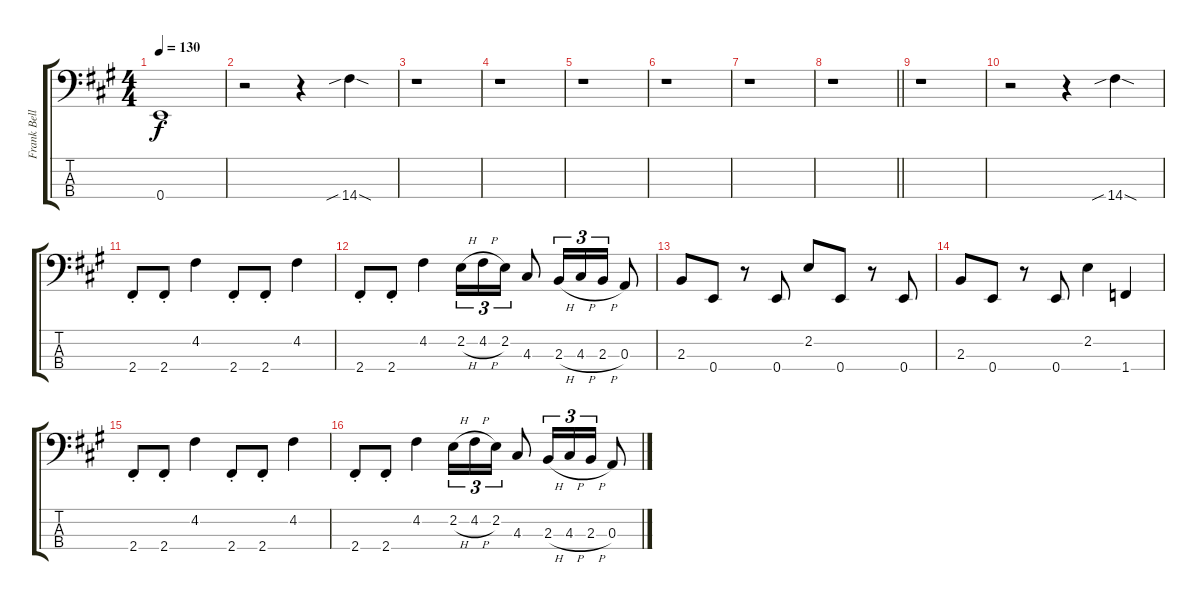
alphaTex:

\track ("Frank Bello" "Frank Bell") {instrument electricbassfinger}
\staff {score tabs}
\tuning (G2 D2 A1 E1) {hide}
\ts (4 4)
\tempo 130
\clef f4
\ks a
0.4{t}.1{dy f} |
r.2 r.4 14.4{sib sod}.4 |
r.1 |
r.1 |
r.1 |
r.1 |
r.1 |
\barLineRight lightlight
r.1 |
r.1 |
r.2 r.4 14.4{sib sod}.4 |
2.4{st}.8 2.4{st}.8 4.2.4 2.4{st}.8 2.4{st}.8 4.2.4 |
2.4{st}.8 2.4{st}.8 4.2.4 2.2{h}.16{tu (3 2)} 4.2{h}.16{tu (3 2)} 2.2.16{tu (3 2)} 4.3.8 2.3{h}.16{tu (3 2)} 4.3{h}.16{tu (3 2)} 2.3{h}.16{tu (3 2)} 0.3.8 |
2.3.8 0.4.8 r.8 0.4.8 2.2.8 0.4.8 r.8 0.4.8 |
2.3.8 0.4.8 r.8 0.4.8 2.2.4 1.4.4 |
2.4{st}.8 2.4{st}.8 4.2.4 2.4{st}.8 2.4{st}.8 4.2.4 |
2.4{st}.8 2.4{st}.8 4.2.4 2.2{h}.16{tu (3 2)} 4.2{h}.16{tu (3 2)} 2.2.16{tu (3 2)} 4.3.8 2.3{h}.16{tu (3 2)} 4.3{h}.16{tu (3 2)} 2.3{h}.16{tu (3 2)} 0.3.8
